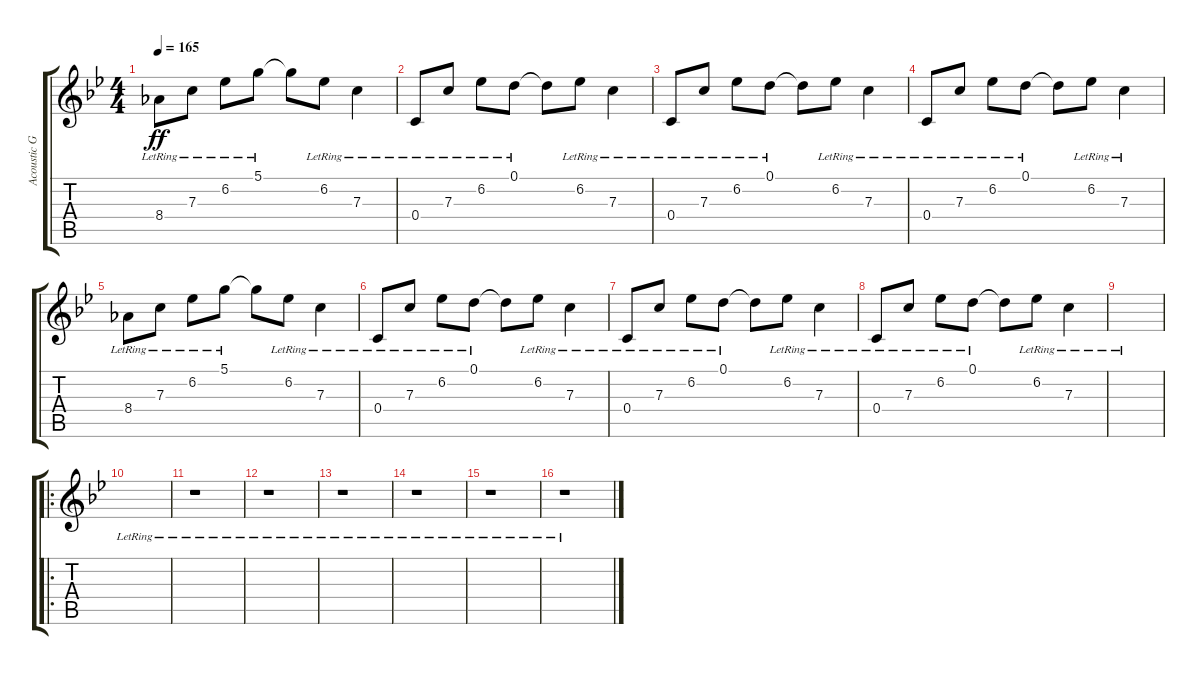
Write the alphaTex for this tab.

\track ("Acoustic Guitar" "Acoustic G") {instrument electricguitarjazz}
\staff {score tabs}
\tuning (D4 A3 F3 C3 G2 C2) {hide}
\ts (4 4)
\tempo 165
\clef g2
\ks bb
8.4{lr}.8{dy ff} 7.3{lr}.8 6.2{lr}.8 5.1{lr}.8 5.1{t}.8 6.2{lr}.8 7.3{lr}.4 |
0.4{lr}.8 7.3{lr}.8 6.2{lr}.8 0.1{lr}.8 0.1{t}.8 6.2{lr}.8 7.3{lr}.4 |
0.4{lr}.8 7.3{lr}.8 6.2{lr}.8 0.1{lr}.8 0.1{t}.8 6.2{lr}.8 7.3{lr}.4 |
0.4{lr}.8 7.3{lr}.8 6.2{lr}.8 0.1{lr}.8 0.1{t}.8 6.2{lr}.8 7.3{lr}.4 |
8.4{lr}.8 7.3{lr}.8 6.2{lr}.8 5.1{lr}.8 5.1{t}.8 6.2{lr}.8 7.3{lr}.4 |
0.4{lr}.8 7.3{lr}.8 6.2{lr}.8 0.1{lr}.8 0.1{t}.8 6.2{lr}.8 7.3{lr}.4 |
0.4{lr}.8 7.3{lr}.8 6.2{lr}.8 0.1{lr}.8 0.1{t}.8 6.2{lr}.8 7.3{lr}.4 |
0.4{lr}.8 7.3{lr}.8 6.2{lr}.8 0.1{lr}.8 0.1{t}.8 6.2{lr}.8 7.3{lr}.4 |
|
\ro
|
r.1 |
r.1 |
r.1 |
r.1 |
r.1 |
r.1
